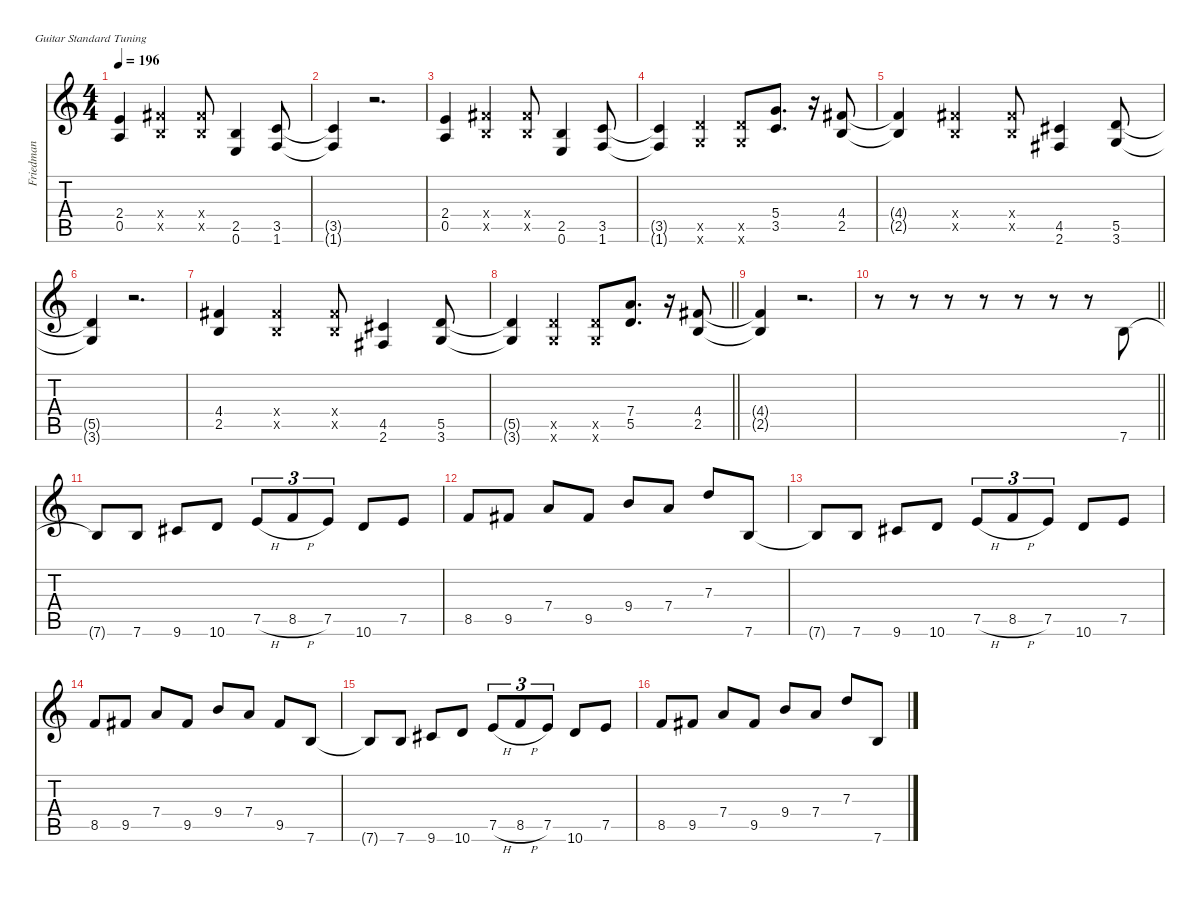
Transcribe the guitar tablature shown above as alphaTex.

\defaultSystemsLayout 4
\hideDynamics
\bracketExtendMode nobrackets
\firstSystemTrackNameMode fullname
\otherSystemsTrackNameOrientation horizontal
\track ("Friedman" "od.guit.") {mute instrument overdrivenguitar}
\staff {score tabs}
\tuning (E4 B3 G3 D3 A2 E2)
\ts (4 4)
\tempo 196
\clef g2
\ks c
(2.4{t} 0.5{t}).4{dy f beam Up} (4.4{x acc #} 2.5{x}).4{beam Up} (4.4{x acc #} 2.5{x}).8{beam Up} (2.5 0.6).4{beam Up} (3.5 1.6).8{beam Up} |
(3.5{t} 1.6{t}).4{beam Up} r.2{d beam Up} |
(2.4 0.5).4{beam Up} (4.4{x acc #} 2.5{x}).4{beam Up} (4.4{x acc #} 2.5{x}).8{beam Up} (2.5 0.6).4{beam Up} (3.5 1.6).8{beam Up} |
(3.5{t} 1.6{t}).4{beam Up} (5.5{x} 3.6{x}).4{beam Up} (5.5{x} 3.6{x}).8{beam Up} (5.4 3.5).8{d beam Up} r.16{beam Up} (4.4{acc #} 2.5).8{beam Up} |
(4.4{t acc #} 2.5{t}).4{beam Up} (4.4{x acc #} 2.5{x}).4{beam Up} (4.4{x acc #} 2.5{x}).8{beam Up} (4.5{acc #} 2.6{acc #}).4{beam Up} (5.5 3.6).8{beam Up} |
(5.5{t} 3.6{t}).4{beam Up} r.2{d beam Up} |
(4.4{acc #} 2.5).4{beam Up} (4.4{x acc #} 2.5{x}).4{beam Up} (4.4{x acc #} 2.5{x}).8{beam Up} (4.5{acc #} 2.6{acc #}).4{beam Up} (5.5 3.6).8{beam Up} |
\barLineRight lightlight
(5.5{t} 3.6{t}).4{beam Up} (5.5{x} 3.6{x}).4{beam Up} (5.5{x} 3.6{x}).8{beam Up} (7.4 5.5).8{d beam Up} r.16{beam Up} (4.4{acc #} 2.5).8{beam Up} |
(4.4{t acc #} 2.5{t}).4{beam Up} r.2{d beam Up} |
\barLineRight lightlight
r.8{beam Down} r.8{beam Down} r.8{beam Down} r.8{beam Down} r.8{beam Down} r.8{beam Down} r.8{beam Down} 7.6.8{beam Up} |
7.6{t}.8{beam Up} 7.6.8{beam Up} 9.6{acc #}.8{beam Up} 10.6.8{beam Up} 7.5{h}.8{tu (3 2) beam Up} 8.5{h}.8{tu (3 2) beam Up} 7.5.8{tu (3 2) beam Up} 10.6.8{beam Up} 7.5.8{beam Up} |
8.5.8{beam Up} 9.5{acc #}.8{beam Up} 7.4.8{beam Up} 9.5{acc #}.8{beam Up} 9.4.8{beam Up} 7.4.8{beam Up} 7.3.8{beam Up} 7.6.8{beam Up} |
7.6{t}.8{beam Up} 7.6.8{beam Up} 9.6{acc #}.8{beam Up} 10.6.8{beam Up} 7.5{h}.8{tu (3 2) beam Up} 8.5{h}.8{tu (3 2) beam Up} 7.5.8{tu (3 2) beam Up} 10.6.8{beam Up} 7.5.8{beam Up} |
8.5.8{beam Up} 9.5{acc #}.8{beam Up} 7.4.8{beam Up} 9.5{acc #}.8{beam Up} 9.4.8{beam Up} 7.4.8{beam Up} 9.5{acc #}.8{beam Up} 7.6.8{beam Up} |
7.6{t}.8{beam Up} 7.6.8{beam Up} 9.6{acc #}.8{beam Up} 10.6.8{beam Up} 7.5{h}.8{tu (3 2) beam Up} 8.5{h}.8{tu (3 2) beam Up} 7.5.8{tu (3 2) beam Up} 10.6.8{beam Up} 7.5.8{beam Up} |
8.5.8{beam Up} 9.5{acc #}.8{beam Up} 7.4.8{beam Up} 9.5{acc #}.8{beam Up} 9.4.8{beam Up} 7.4.8{beam Up} 7.3.8{beam Up} 7.6.8{beam Up}
